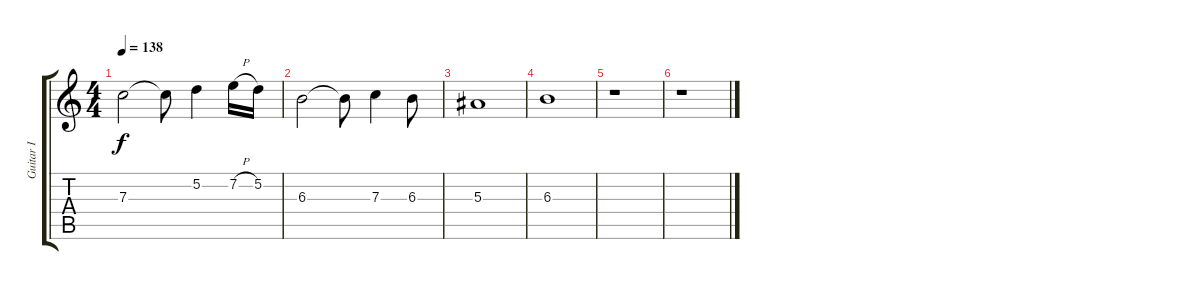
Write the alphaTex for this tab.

\track ("Guitar I" "Guitar I") {instrument distortionguitar}
\staff {score tabs}
\tuning (D4 A3 F3 C3 G2 D2) {hide}
\ts (4 4)
\tempo 138
\clef g2
\ks c
7.3.2{dy f volume 4} 7.3{t}.8 5.2.4{volume 3} 7.2{h}.16{volume 3} 5.2.16 |
6.3.2{volume 3} 6.3{t}.8 7.3.4{volume 2} 6.3.8{volume 2} |
5.3.1{volume 2} |
6.3.1{volume 1} |
r.1 |
r.1
